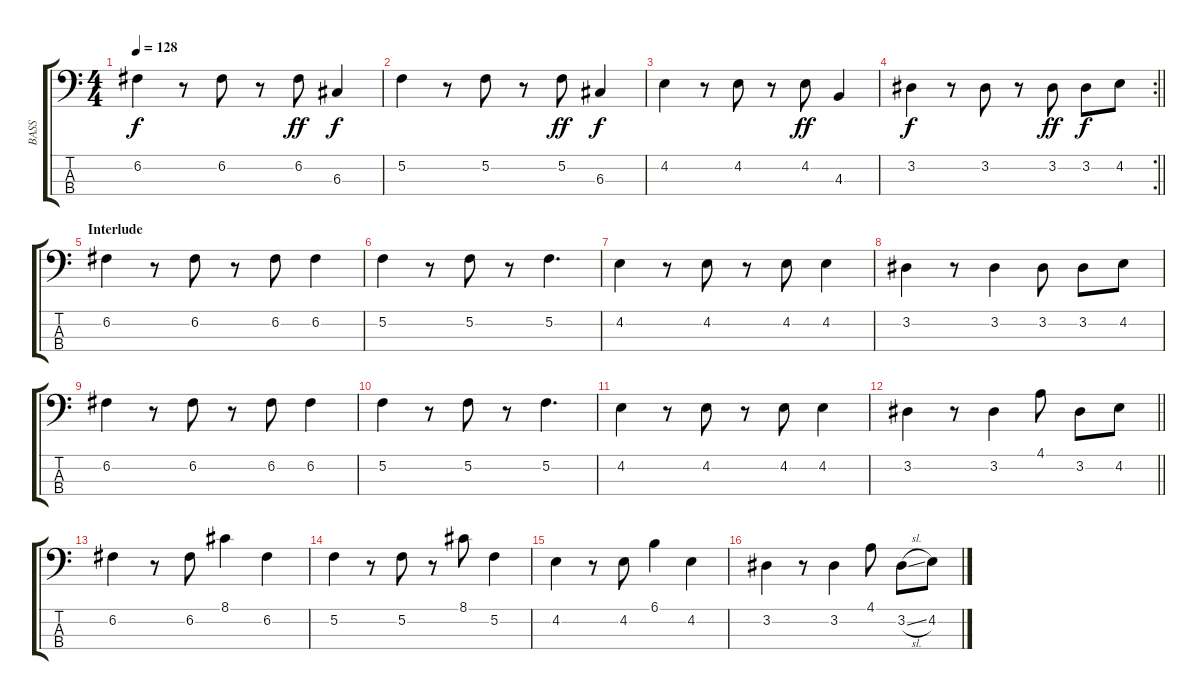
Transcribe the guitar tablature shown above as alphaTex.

\track ("BASS" "BASS") {instrument electricbassfinger}
\staff {score tabs}
\tuning (F2 C2 G1 D1) {hide}
\ts (4 4)
\tempo 128
\clef f4
\ks c
6.2.4{dy f} r.8 6.2.8 r.8 6.2.8{dy ff} 6.3.4{dy f} |
5.2.4 r.8 5.2.8 r.8 5.2.8{dy ff} 6.3.4{dy f} |
4.2.4 r.8 4.2.8 r.8 4.2.8{dy ff} 4.3.4 |
\rc 2
\barLineRight lightlight
3.2.4{dy f} r.8 3.2.8 r.8 3.2.8{dy ff} 3.2.8{dy f} 4.2.8 |
\section ("" "Interlude")
6.2.4 r.8 6.2.8 r.8 6.2.8 6.2.4 |
5.2.4 r.8 5.2.8 r.8 5.2.4{d} |
4.2.4 r.8 4.2.8 r.8 4.2.8 4.2.4 |
3.2.4 r.8 3.2.4 3.2.8 3.2.8 4.2.8 |
6.2.4 r.8 6.2.8 r.8 6.2.8 6.2.4 |
5.2.4 r.8 5.2.8 r.8 5.2.4{d} |
4.2.4 r.8 4.2.8 r.8 4.2.8 4.2.4 |
\barLineRight lightlight
3.2.4 r.8 3.2.4 4.1.8 3.2.8 4.2.8 |
6.2.4 r.8 6.2.8 8.1.4 6.2.4 |
5.2.4 r.8 5.2.8 r.8 8.1.8 5.2.4 |
4.2.4 r.8 4.2.8 6.1.4 4.2.4 |
3.2.4 r.8 3.2.4 4.1.8 3.2{sl}.8 4.2.8
